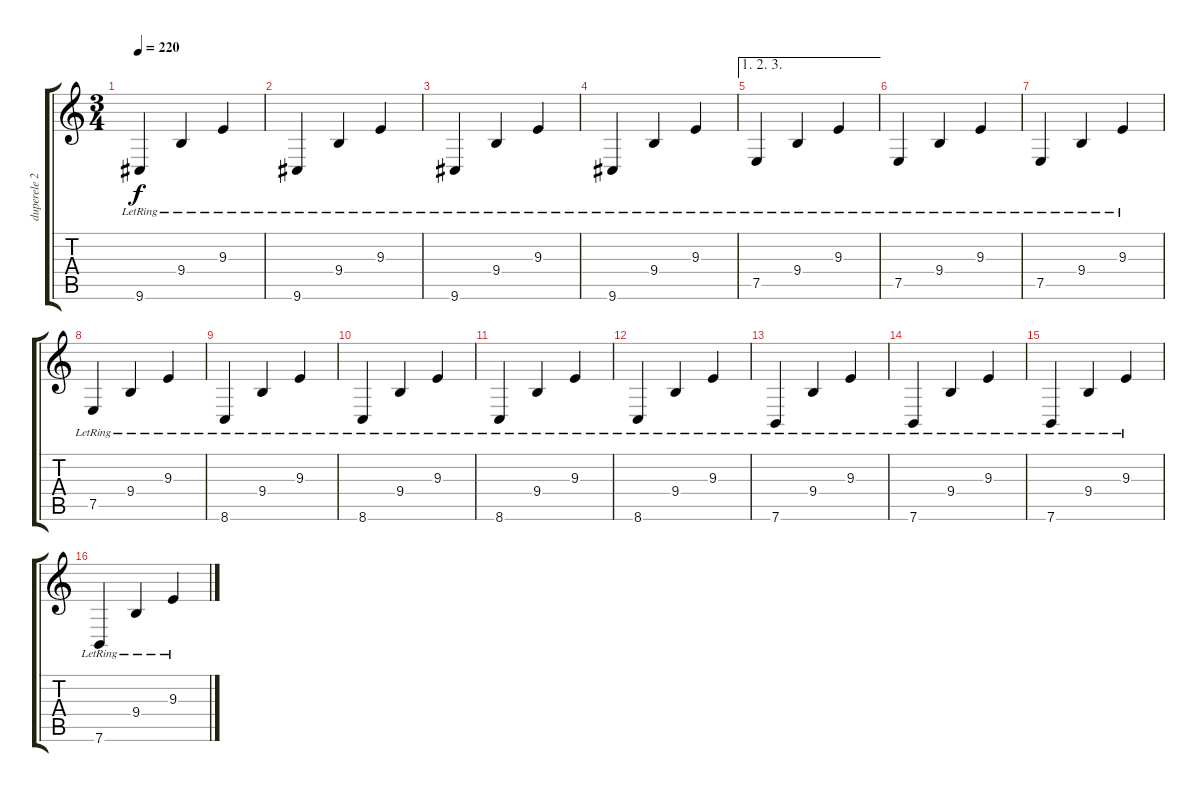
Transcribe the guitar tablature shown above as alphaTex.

\track ("duperele 2:)" "duperele 2") {instrument synthstrings1}
\staff {score tabs}
\tuning (E4 B3 G3 D3 A2 E2) {hide}
\ts (3 4)
\tempo 220
\clef g2
\ks c
9.6{lr}.4{dy f} 9.4{lr}.4 9.3{lr}.4 |
9.6{lr}.4 9.4{lr}.4 9.3{lr}.4 |
9.6{lr}.4 9.4{lr}.4 9.3{lr}.4 |
9.6{lr}.4 9.4{lr}.4 9.3{lr}.4 |
\ae (1 2 3)
7.5{lr}.4 9.4{lr}.4 9.3{lr}.4 |
7.5{lr}.4 9.4{lr}.4 9.3{lr}.4 |
7.5{lr}.4 9.4{lr}.4 9.3{lr}.4 |
7.5{lr}.4 9.4{lr}.4 9.3{lr}.4 |
8.6{lr}.4 9.4{lr}.4 9.3{lr}.4 |
8.6{lr}.4 9.4{lr}.4 9.3{lr}.4 |
8.6{lr}.4 9.4{lr}.4 9.3{lr}.4 |
8.6{lr}.4 9.4{lr}.4 9.3{lr}.4 |
7.6{lr}.4 9.4{lr}.4 9.3{lr}.4 |
7.6{lr}.4 9.4{lr}.4 9.3{lr}.4 |
7.6{lr}.4 9.4{lr}.4 9.3{lr}.4 |
7.6{lr}.4 9.4{lr}.4 9.3{lr}.4
